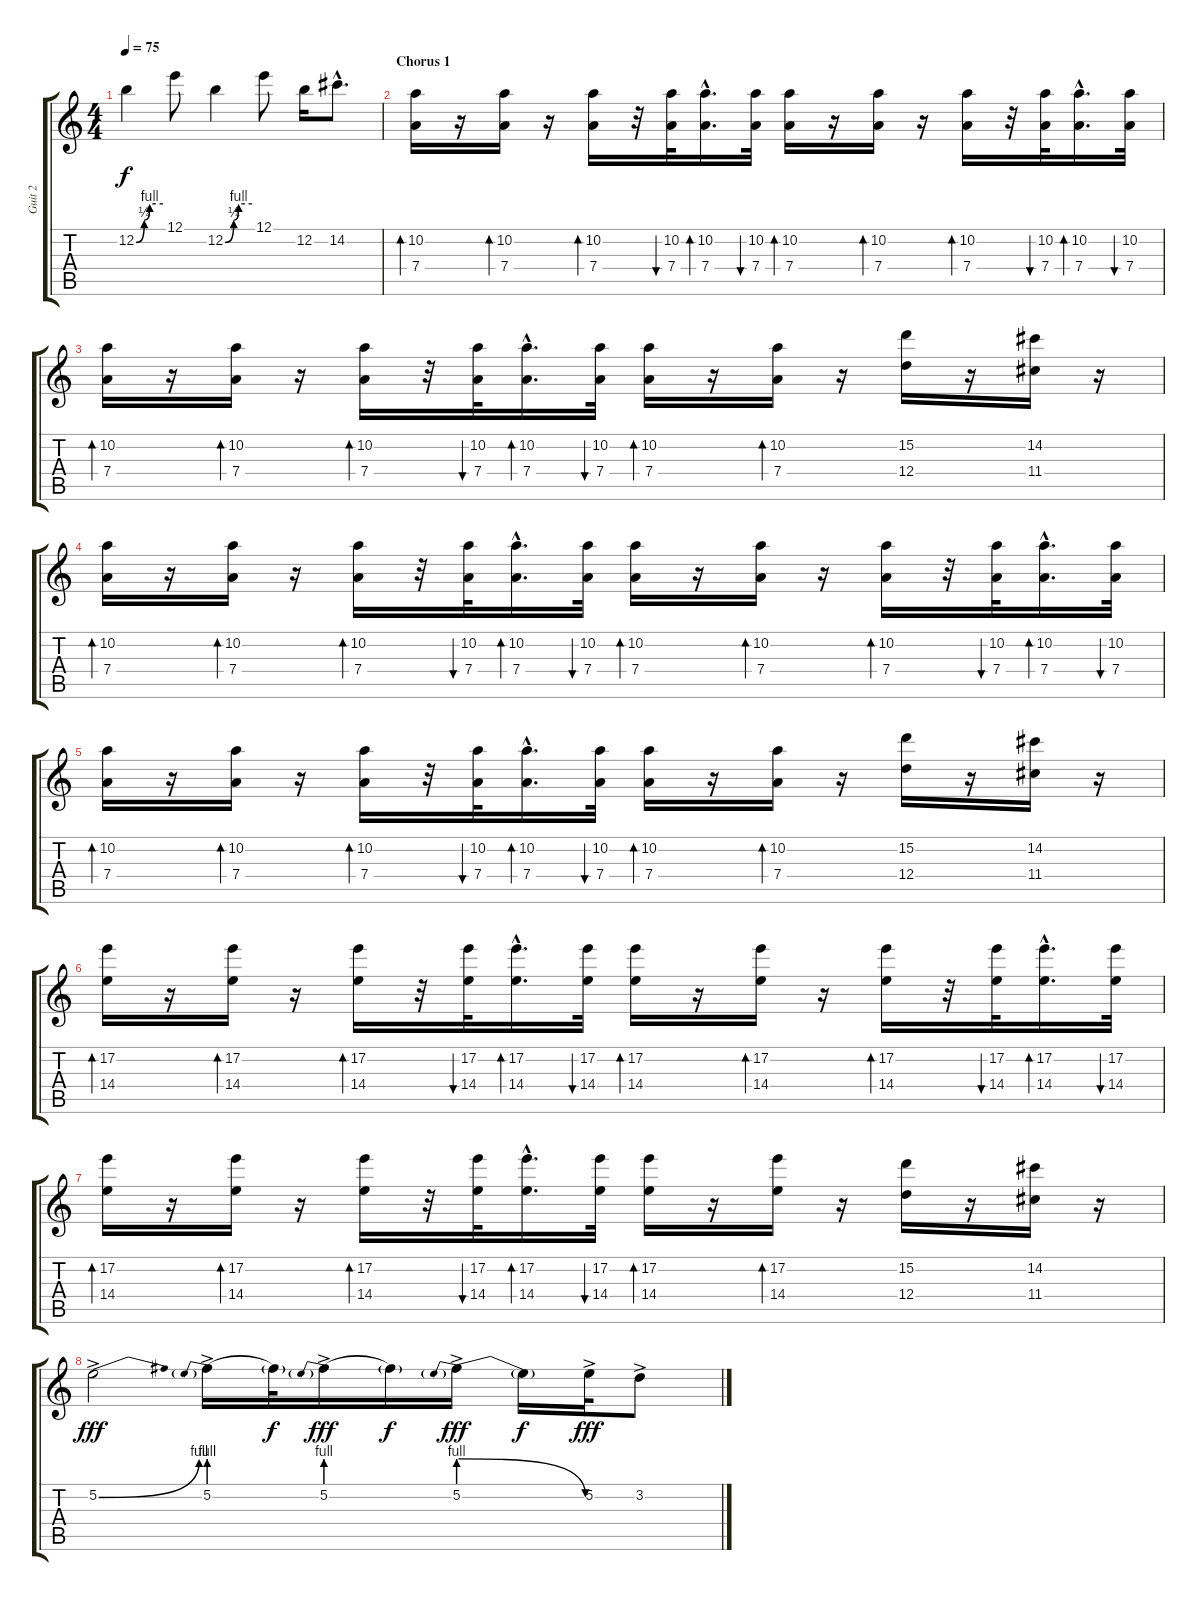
\track ("Guit 2" "Guit 2") {instrument electricguitarjazz}
\staff {score tabs}
\tuning (E4 B3 G3 D3 A2 E2) {hide}
\ts (4 4)
\tempo 75
\clef g2
\ks c
12.2{be (custom 0 0 18 1 30 4 60 4)}.4{dy f} 12.1.8 12.2{be (custom 0 0 19 1 30 4 60 4)}.4 12.1.8 12.2.16 14.2{hac}.8{d} |
\section ("" "Chorus 1")
(10.2 7.4).16{bd 30} r.16 (10.2 7.4).16{bd 30} r.16 (10.2 7.4).16{bd 30} r.32 (10.2 7.4).32{bu 30} (10.2{hac} 7.4{hac}).16{d bd 30} (10.2 7.4).32{bu 30} (10.2 7.4).16{bd 30} r.16 (10.2 7.4).16{bd 30} r.16 (10.2 7.4).16{bd 30} r.32 (10.2 7.4).32{bu 30} (10.2{hac} 7.4{hac}).16{d bd 30} (10.2 7.4).32{bu 30} |
(10.2 7.4).16{bd 30} r.16 (10.2 7.4).16{bd 30} r.16 (10.2 7.4).16{bd 30} r.32 (10.2 7.4).32{bu 30} (10.2{hac} 7.4{hac}).16{d bd 30} (10.2 7.4).32{bu 30} (10.2 7.4).16{bd 30} r.16 (10.2 7.4).16{bd 30} r.16 (15.2 12.4).16 r.16 (14.2 11.4).16 r.16 |
(10.2 7.4).16{bd 30} r.16 (10.2 7.4).16{bd 30} r.16 (10.2 7.4).16{bd 30} r.32 (10.2 7.4).32{bu 30} (10.2{hac} 7.4{hac}).16{d bd 30} (10.2 7.4).32{bu 30} (10.2 7.4).16{bd 30} r.16 (10.2 7.4).16{bd 30} r.16 (10.2 7.4).16{bd 30} r.32 (10.2 7.4).32{bu 30} (10.2{hac} 7.4{hac}).16{d bd 30} (10.2 7.4).32{bu 30} |
(10.2 7.4).16{bd 30} r.16 (10.2 7.4).16{bd 30} r.16 (10.2 7.4).16{bd 30} r.32 (10.2 7.4).32{bu 30} (10.2{hac} 7.4{hac}).16{d bd 30} (10.2 7.4).32{bu 30} (10.2 7.4).16{bd 30} r.16 (10.2 7.4).16{bd 30} r.16 (15.2 12.4).16 r.16 (14.2 11.4).16 r.16 |
(17.2 14.4).16{bd 30} r.16 (17.2 14.4).16{bd 30} r.16 (17.2 14.4).16{bd 30} r.32 (17.2 14.4).32{bu 30} (17.2{hac} 14.4{hac}).16{d bd 30} (17.2 14.4).32{bu 30} (17.2 14.4).16{bd 30} r.16 (17.2 14.4).16{bd 30} r.16 (17.2 14.4).16{bd 30} r.32 (17.2 14.4).32{bu 30} (17.2{hac} 14.4{hac}).16{d bd 30} (17.2 14.4).32{bu 30} |
(17.2 14.4).16{bd 30} r.16 (17.2 14.4).16{bd 30} r.16 (17.2 14.4).16{bd 30} r.32 (17.2 14.4).32{bu 30} (17.2{hac} 14.4{hac}).16{d bd 30} (17.2 14.4).32{bu 30} (17.2 14.4).16{bd 30} r.16 (17.2 14.4).16{bd 30} r.16 (15.2 12.4).16 r.16 (14.2 11.4).16 r.16 |
5.2{be (bend 0 0 60 4) ac}.2{dy fff} 5.2{be (prebend 0 4 60 4) ac}.16 5.2{t}.32{dy f} 5.2{be (prebend 0 4 60 4) ac}.16{dy fff} 5.2{t}.16{dy f} 5.2{be (prebendrelease 0 4 60 0) ac}.16{dy fff} 5.2{t}.16{dy f} 5.2{ac}.32{dy fff} 3.2{ac}.8
